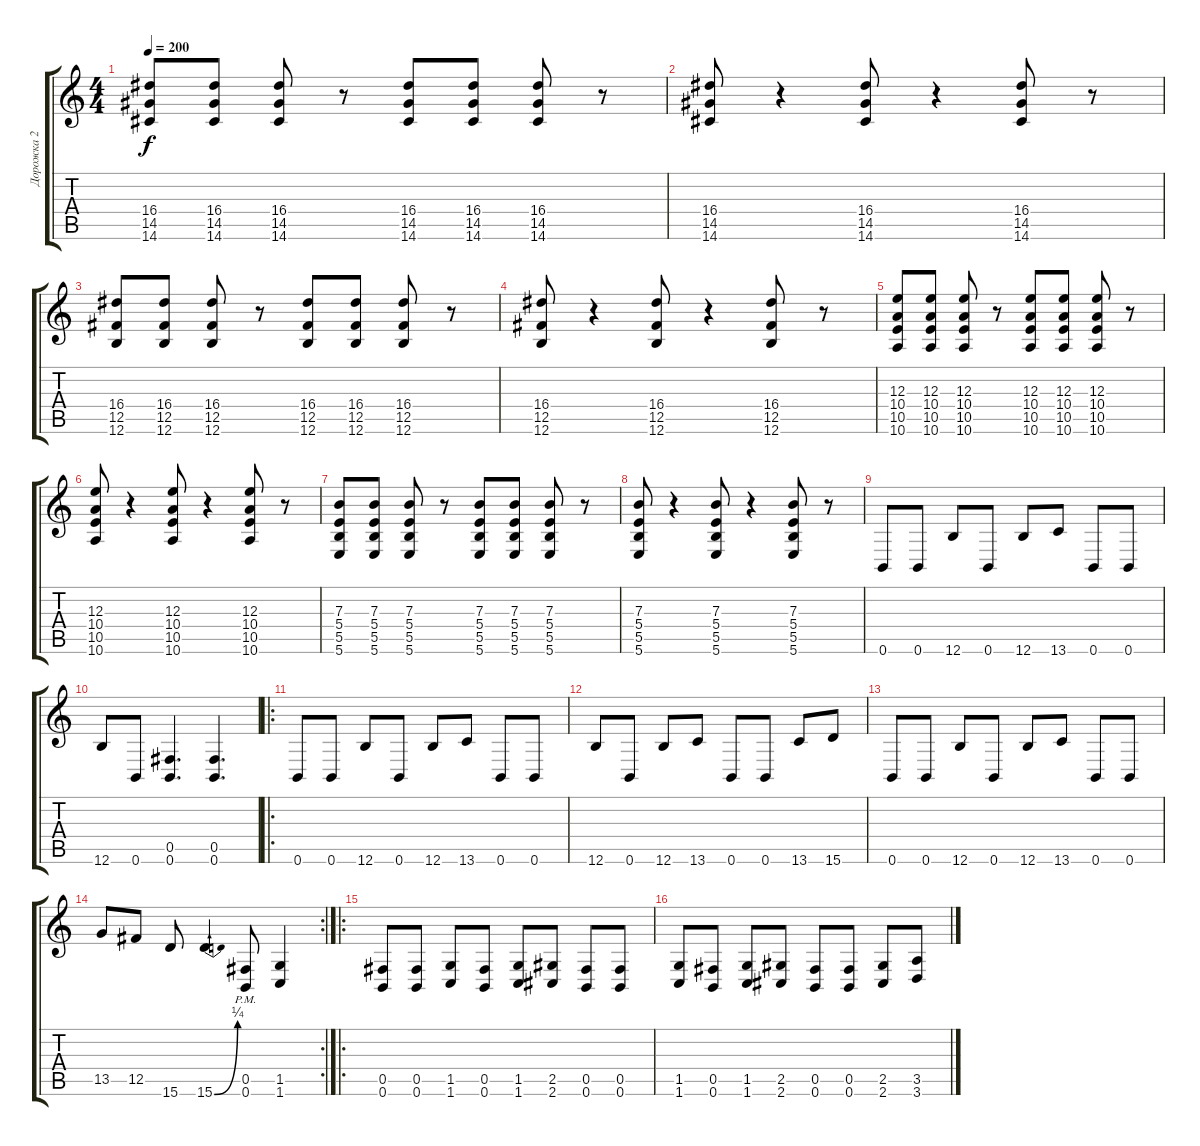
\track ("Дорожка 2" "Дорожка 2") {instrument distortionguitar}
\staff {score tabs}
\tuning (Db4 Ab3 E3 B2 Gb2 B1) {hide}
\ts (4 4)
\tempo 200
\clef g2
\ks c
(16.4 14.5 14.6).8{dy f} (16.4 14.5 14.6).8 (16.4 14.5 14.6).8 r.8 (16.4 14.5 14.6).8 (16.4 14.5 14.6).8 (16.4 14.5 14.6).8 r.8 |
(16.4 14.5 14.6).8 r.4 (16.4 14.5 14.6).8 r.4 (16.4 14.5 14.6).8 r.8 |
(16.4 12.5 12.6).8 (16.4 12.5 12.6).8 (16.4 12.5 12.6).8 r.8 (16.4 12.5 12.6).8 (16.4 12.5 12.6).8 (16.4 12.5 12.6).8 r.8 |
(16.4 12.5 12.6).8 r.4 (16.4 12.5 12.6).8 r.4 (16.4 12.5 12.6).8 r.8 |
(12.3 10.4 10.5 10.6).8 (12.3 10.4 10.5 10.6).8 (12.3 10.4 10.5 10.6).8 r.8 (12.3 10.4 10.5 10.6).8 (12.3 10.4 10.5 10.6).8 (12.3 10.4 10.5 10.6).8 r.8 |
(12.3 10.4 10.5 10.6).8 r.4 (12.3 10.4 10.5 10.6).8 r.4 (12.3 10.4 10.5 10.6).8 r.8 |
(7.3 5.4 5.5 5.6).8 (7.3 5.4 5.5 5.6).8 (7.3 5.4 5.5 5.6).8 r.8 (7.3 5.4 5.5 5.6).8 (7.3 5.4 5.5 5.6).8 (7.3 5.4 5.5 5.6).8 r.8 |
(7.3 5.4 5.5 5.6).8 r.4 (7.3 5.4 5.5 5.6).8 r.4 (7.3 5.4 5.5 5.6).8 r.8 |
0.6.8 0.6.8 12.6.8 0.6.8 12.6.8 13.6.8 0.6.8 0.6.8 |
12.6.8 0.6.8 (0.5 0.6).4{d} (0.5 0.6).4{d} |
\ro
0.6.8 0.6.8 12.6.8 0.6.8 12.6.8 13.6.8 0.6.8 0.6.8 |
12.6.8 0.6.8 12.6.8 13.6.8 0.6.8 0.6.8 13.6.8 15.6.8 |
0.6.8 0.6.8 12.6.8 0.6.8 12.6.8 13.6.8 0.6.8 0.6.8 |
\rc 2
13.5.8 12.5.8 15.6.8 15.6{be (bend 0 0 60 1)}.4 (0.5{pm} 0.6{pm}).8 (1.5 1.6).4 |
\ro
(0.5 0.6).8 (0.5 0.6).8 (1.5 1.6).8 (0.5 0.6).8 (1.5 1.6).8 (2.5 2.6).8 (0.5 0.6).8 (0.5 0.6).8 |
(1.5 1.6).8 (0.5 0.6).8 (1.5 1.6).8 (2.5 2.6).8 (0.5 0.6).8 (0.5 0.6).8 (2.5 2.6).8 (3.5 3.6).8
